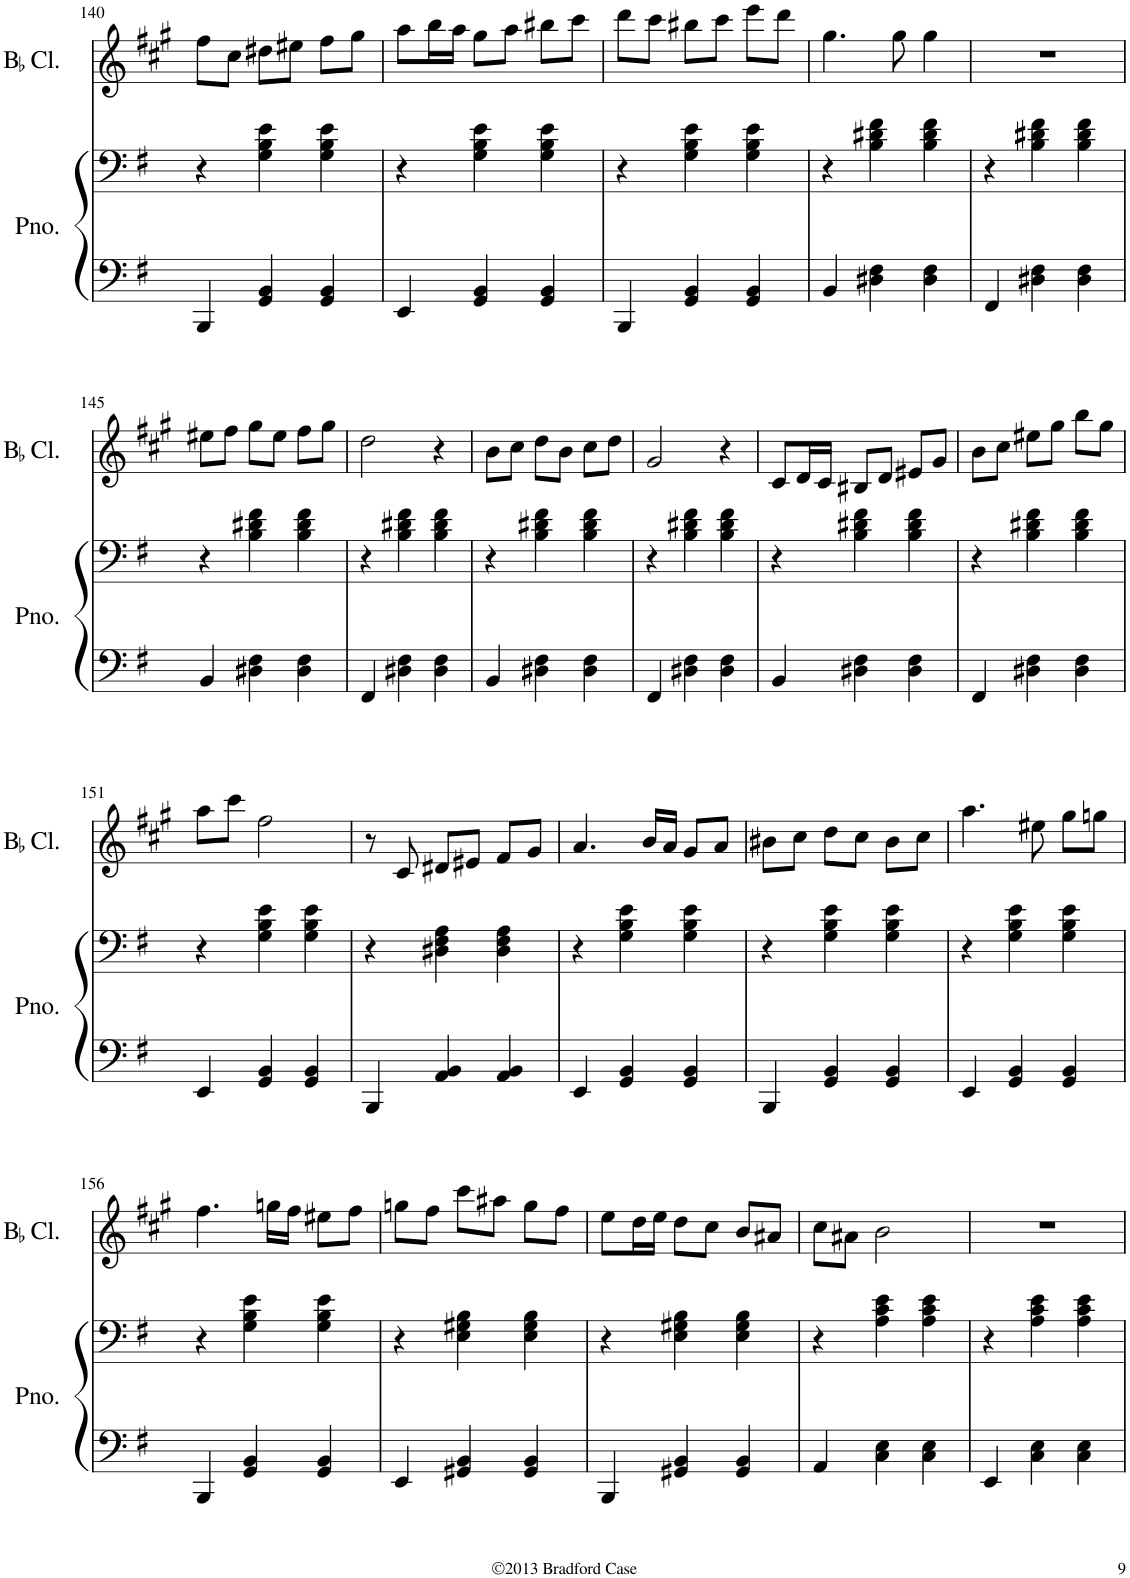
**kern	**kern	**kern
*part2	*part2	*part1
*staff3	*staff2	*staff1
*I"Piano	*	*I"BaccidentalFlat Clarinet
*I'Pno.	*	*I'BaccidentalFlat Cl.
!!LO:PB:g=z
*clefF4	*clefF4	*clefG2
*	*	*Trd1c2
*k[f#]	*k[f#]	*k[f#c#g#]
*M3/4	*M3/4	*M3/4
=140	=140	=140
4BBB/	4r	8ff#\L
.	.	8cc#\J
4GG/ 4BB/	4G\ 4B\ 4e\	8dd#X\L
.	.	8ee#X\J
4GG/ 4BB/	4G\ 4B\ 4e\	8ff#\L
.	.	8gg#\J
=141	=141	=141
4EE/	4r	8aa\L
.	.	16bb\L
.	.	16aa\JJ
4GG/ 4BB/	4G\ 4B\ 4e\	8gg#\L
.	.	8aa\J
4GG/ 4BB/	4G\ 4B\ 4e\	8bb#X\L
.	.	8ccc#\J
=142	=142	=142
4BBB/	4r	8ddd\L
.	.	8ccc#\J
4GG/ 4BB/	4G\ 4B\ 4e\	8bb#X\L
.	.	8ccc#\J
4GG/ 4BB/	4G\ 4B\ 4e\	8eee\L
.	.	8ddd\J
=143	=143	=143
4BB/	4r	4.gg#\
4D#X\ 4F#\	4B\ 4d#X\ 4f#\	.
.	.	8gg#\
4D#\ 4F#\	4B\ 4d#\ 4f#\	4gg#\
=144	=144	=144
4FF#/	4r	2.r
4D#X\ 4F#\	4B\ 4d#X\ 4f#\	.
4D#\ 4F#\	4B\ 4d#\ 4f#\	.
!!LO:LB:g=z
=145	=145	=145
4BB/	4r	8ee#X\L
.	.	8ff#\J
4D#X\ 4F#\	4B\ 4d#X\ 4f#\	8gg#\L
.	.	8ee#\J
4D#\ 4F#\	4B\ 4d#\ 4f#\	8ff#\L
.	.	8gg#\J
=146	=146	=146
4FF#/	4r	2dd\
4D#X\ 4F#\	4B\ 4d#X\ 4f#\	.
4D#\ 4F#\	4B\ 4d#\ 4f#\	4r
=147	=147	=147
4BB/	4r	8b\L
.	.	8cc#\J
4D#X\ 4F#\	4B\ 4d#X\ 4f#\	8dd\L
.	.	8b\J
4D#\ 4F#\	4B\ 4d#\ 4f#\	8cc#\L
.	.	8dd\J
=148	=148	=148
4FF#/	4r	2g#/
4D#X\ 4F#\	4B\ 4d#X\ 4f#\	.
4D#\ 4F#\	4B\ 4d#\ 4f#\	4r
=149	=149	=149
4BB/	4r	8c#/L
.	.	16d/L
.	.	16c#/JJ
4D#X\ 4F#\	4B\ 4d#X\ 4f#\	8B#X/L
.	.	8d/J
4D#\ 4F#\	4B\ 4d#\ 4f#\	8e#X/L
.	.	8g#/J
=150	=150	=150
4FF#/	4r	8b\L
.	.	8cc#\J
4D#X\ 4F#\	4B\ 4d#X\ 4f#\	8ee#X\L
.	.	8gg#\J
4D#\ 4F#\	4B\ 4d#\ 4f#\	8bb\L
.	.	8gg#\J
!!LO:LB:g=z
=151	=151	=151
4EE/	4r	8aa\L
.	.	8ccc#\J
4GG/ 4BB/	4G\ 4B\ 4e\	2ff#\
4GG/ 4BB/	4G\ 4B\ 4e\	.
=152	=152	=152
4BBB/	4r	8r
.	.	8c#/
4AA/ 4BB/	4D#X\ 4F#\ 4A\	8d#X/L
.	.	8e#X/J
4AA/ 4BB/	4D#\ 4F#\ 4A\	8f#/L
.	.	8g#/J
=153	=153	=153
4EE/	4r	4.a/
4GG/ 4BB/	4G\ 4B\ 4e\	.
.	.	16b/LL
.	.	16a/JJ
4GG/ 4BB/	4G\ 4B\ 4e\	8g#/L
.	.	8a/J
=154	=154	=154
4BBB/	4r	8b#X\L
.	.	8cc#\J
4GG/ 4BB/	4G\ 4B\ 4e\	8dd\L
.	.	8cc#\J
4GG/ 4BB/	4G\ 4B\ 4e\	8b#\L
.	.	8cc#\J
=155	=155	=155
4EE/	4r	4.aa\
4GG/ 4BB/	4G\ 4B\ 4e\	.
.	.	8ee#X\
4GG/ 4BB/	4G\ 4B\ 4e\	8gg#\L
.	.	8ggn\J
!!LO:LB:g=z
=156	=156	=156
4BBB/	4r	4.ff#\
4GG/ 4BB/	4G\ 4B\ 4e\	.
.	.	16ggn\LL
.	.	16ff#\JJ
4GG/ 4BB/	4G\ 4B\ 4e\	8ee#X\L
.	.	8ff#\J
=157	=157	=157
4EE/	4r	8ggn\L
.	.	8ff#\J
4GG#X/ 4BB/	4E\ 4G#X\ 4B\	8ccc#\L
.	.	8aa#X\J
4GG#/ 4BB/	4E\ 4G#\ 4B\	8gg\L
.	.	8ff#\J
=158	=158	=158
4BBB/	4r	8ee\L
.	.	16dd\L
.	.	16ee\JJ
4GG#X/ 4BB/	4E\ 4G#X\ 4B\	8dd\L
.	.	8cc#\J
4GG#/ 4BB/	4E\ 4G#\ 4B\	8b/L
.	.	8a#X/J
=159	=159	=159
4AA/	4r	8cc#\L
.	.	8a#X\J
4C\ 4E\	4A\ 4c\ 4e\	2b\
4C\ 4E\	4A\ 4c\ 4e\	.
=160	=160	=160
4EE/	4r	2.r
4C\ 4E\	4A\ 4c\ 4e\	.
4C\ 4E\	4A\ 4c\ 4e\	.
=	=	=
*-	*-	*-
